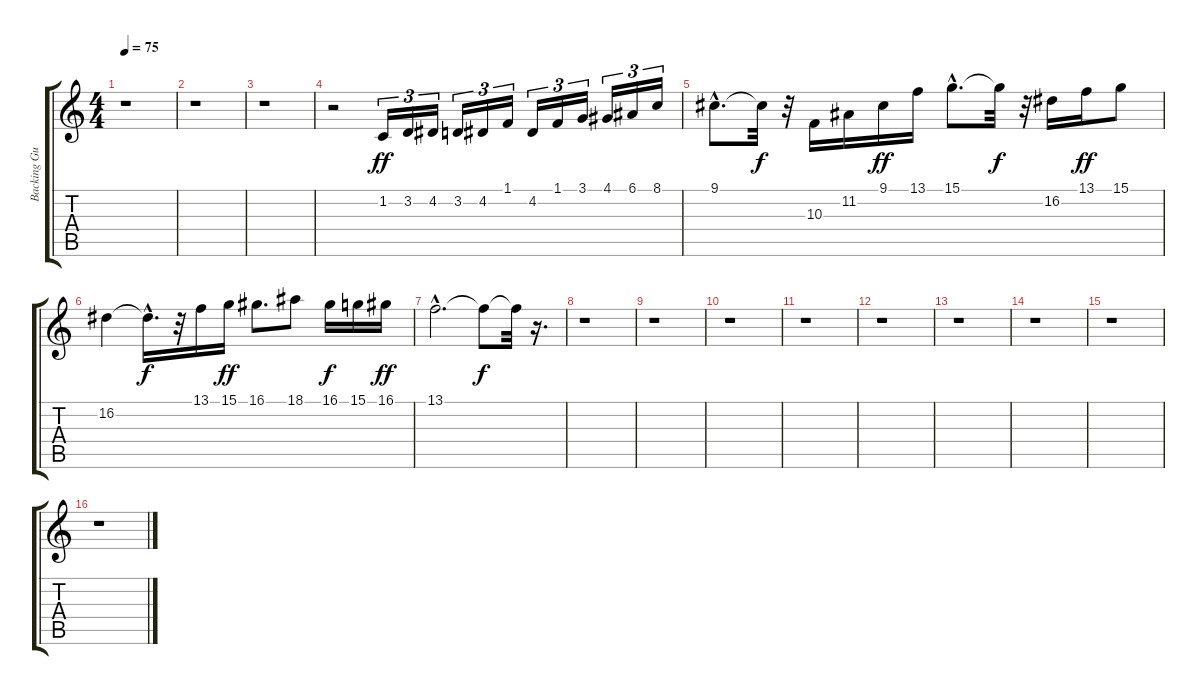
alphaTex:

\track ("Backing Guitar 2" "Backing Gu") {instrument stringensemble1}
\staff {score tabs}
\tuning (E4 B3 G3 D3 A2 E2) {hide}
\ts (4 4)
\tempo 75
\clef g2
\ks c
r.1{dy f} |
r.1 |
r.1 |
r.2 1.2.16{tu (3 2) dy ff volume 12} 3.2.16{tu (3 2)} 4.2.16{tu (3 2)} 3.2.16{tu (3 2)} 4.2.16{tu (3 2)} 1.1.16{tu (3 2)} 4.2.16{tu (3 2)} 1.1.16{tu (3 2)} 3.1.16{tu (3 2)} 4.1.16{tu (3 2)} 6.1.16{tu (3 2)} 8.1.16{tu (3 2)} |
9.1{hac}.8{d} 9.1{t}.32{dy f} r.32 10.3.16 11.2.16 9.1.16{dy ff} 13.1.16 15.1{hac}.8{d} 15.1{t}.32{dy f} r.32 16.2.16 13.1.16{dy ff} 15.1.8 |
16.2.4 16.2{hac t}.16{d dy f} r.32 13.1.16 15.1.16{dy ff} 16.1.8{d} 18.1.8 16.1.16{dy f} 15.1.16 16.1.16{dy ff} |
13.1{hac}.2{d} 13.1{t}.8{dy f} 13.1{t}.32 r.16{d} |
r.1 |
r.1 |
r.1 |
r.1 |
r.1 |
r.1 |
r.1 |
r.1 |
r.1
